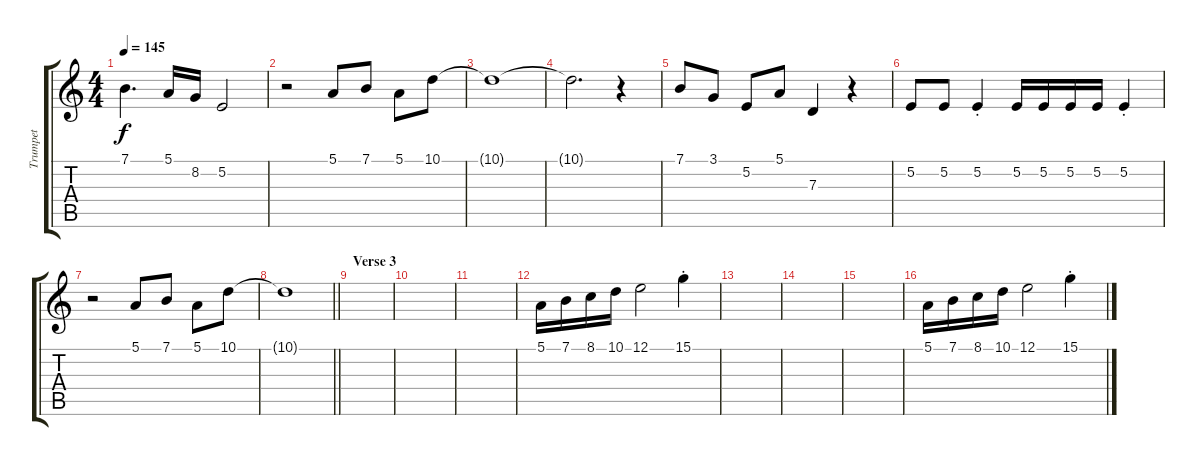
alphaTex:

\track ("Trumpet" "Trumpet") {instrument trumpet}
\staff {score tabs}
\tuning (E4 B3 G3 D3 A2 E2) {hide}
\ts (4 4)
\tempo 145
\clef g2
\ks c
7.1.4{d dy f} 5.1.16 8.2.16 5.2.2 |
r.2 5.1.8 7.1.8 5.1.8 10.1.8 |
10.1{t}.1 |
10.1{t}.2{d} r.4 |
7.1.8 3.1.8 5.2.8 5.1.8 7.3.4 r.4 |
5.2.8 5.2.8 5.2{st}.4 5.2.16 5.2.16 5.2.16 5.2.16 5.2{st}.4 |
r.2 5.1.8 7.1.8 5.1.8 10.1.8 |
\barLineRight lightlight
10.1{t}.1 |
\section ("" "Verse 3")
|
|
|
5.1.16 7.1.16 8.1.16 10.1.16 12.1.2 15.1{st}.4 |
|
|
|
5.1.16 7.1.16 8.1.16 10.1.16 12.1.2 15.1{st}.4
